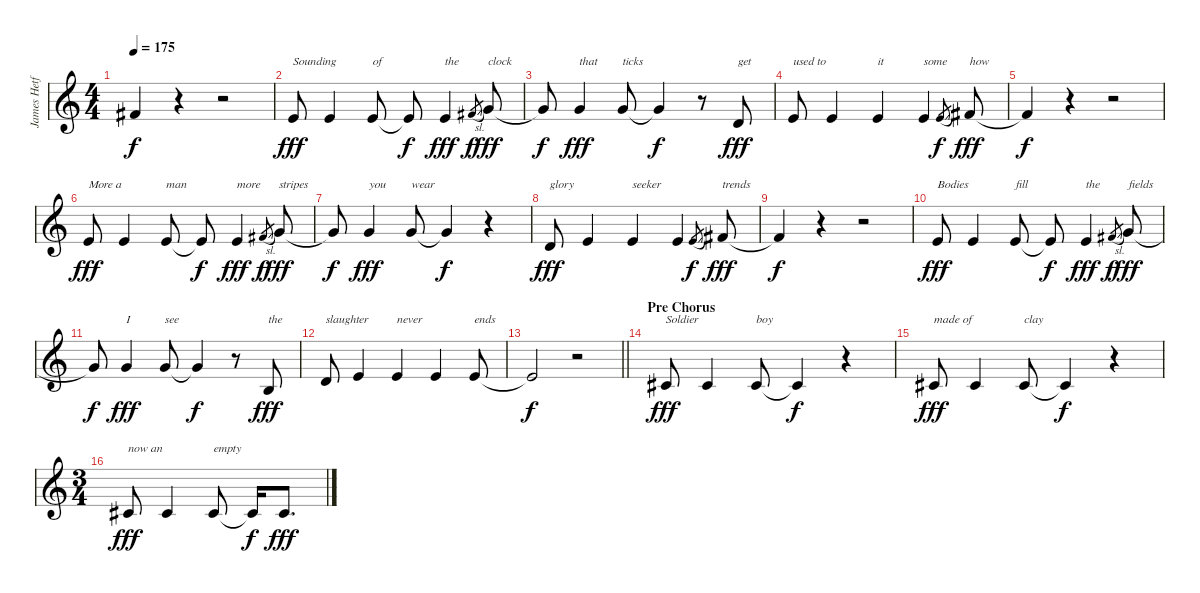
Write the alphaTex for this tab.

\track ("James Hetfield (Vocal)" "James Hetf") {instrument lead6voice}
\staff {score}
\tuning (E4 B3 G3 D3 A2 E2) {hide}
\ts (4 4)
\tempo 175
\clef g2
\ks c
2.1{t}.4{dy f} r.4 r.2 |
5.2.8{txt "Sounding" dy fff} 5.2.4 5.2.8{txt "of"} 5.2{t}.8{dy f} 5.2.4{txt "the" dy fff} 2.1{sl}.8{gr dy f} 3.1.8{txt "clock" dy fff} |
3.1{t}.8{dy f} 3.1.4{txt "that" dy fff} 3.1.8{txt "ticks"} 3.1{t}.4{dy f} r.8 3.2.8{txt "get" dy fff} |
5.2.8{txt "used to"} 5.2.4 5.2.4{txt "it"} 5.2.4{txt "some"} 0.1{sl}.8{gr dy f} 2.1.8{txt "how" dy fff} |
2.1{t}.4{dy f} r.4 r.2 |
5.2.8{txt "More a" dy fff} 5.2.4 5.2.8{txt "man"} 5.2{t}.8{dy f} 5.2.4{txt "more" dy fff} 2.1{sl}.8{gr dy f} 3.1.8{txt "stripes" dy fff} |
3.1{t}.8{dy f} 3.1.4{txt "you" dy fff} 3.1.8{txt "wear"} 3.1{t}.4{dy f} r.4 |
3.2.8{txt "glory" dy fff} 5.2.4 5.2.4{txt "seeker"} 5.2.4 0.1{sl}.8{gr dy f} 2.1.8{txt "trends" dy fff} |
2.1{t}.4{dy f} r.4 r.2 |
5.2.8{txt "Bodies" dy fff} 5.2.4 5.2.8{txt "fill"} 5.2{t}.8{dy f} 5.2.4{txt "the" dy fff} 2.1{sl}.8{gr dy f} 3.1.8{txt "fields" dy fff} |
3.1{t}.8{dy f} 3.1.4{txt "I" dy fff} 3.1.8{txt "see"} 3.1{t}.4{dy f} r.8 4.3.8{txt "the" dy fff} |
3.2.8{txt "slaughter"} 5.2.4 5.2.4{txt "never"} 5.2.4 5.2.8{txt "ends"} |
\barLineRight lightlight
5.2{t}.2{dy f} r.2 |
\section ("" "Pre Chorus")
2.2.8{txt "Soldier" dy fff} 2.2.4 2.2.8{txt "boy"} 2.2{t}.4{dy f} r.4 |
2.2.8{txt "made of" dy fff} 2.2.4 2.2.8{txt "clay"} 2.2{t}.4{dy f} r.4 |
\ts (3 4)
2.2.8{txt "now an" dy fff} 2.2.4 2.2.8{txt "empty"} 2.2{t}.16{dy f} 2.2.8{d dy fff}
